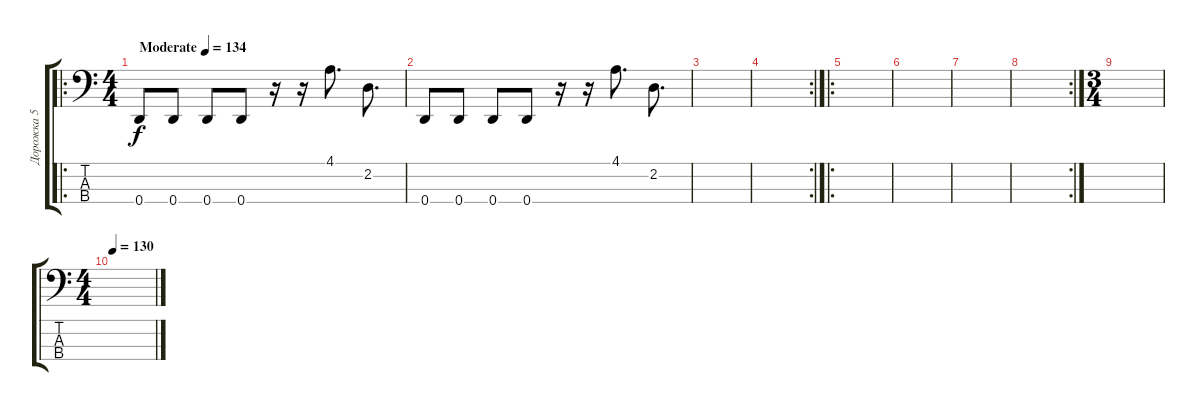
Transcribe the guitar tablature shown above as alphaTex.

\track ("Дорожка 5" "Дорожка 5") {instrument electricbassfinger}
\staff {score tabs}
\tuning (F2 C2 G1 D1) {hide}
\ro
\ts (4 4)
\tempo (134 "Moderate")
\clef f4
\ks c
0.4.8{dy f instrument electricbassfinger} 0.4.8 0.4.8 0.4.8 r.16 r.16 4.1.8{d} 2.2.8{d} |
0.4.8 0.4.8 0.4.8 0.4.8 r.16 r.16 4.1.8{d} 2.2.8{d} |
|
\rc 2
|
\ro
|
|
|
\rc 2
|
\ts (3 4)
|
\ts (4 4)
\tempo 130
